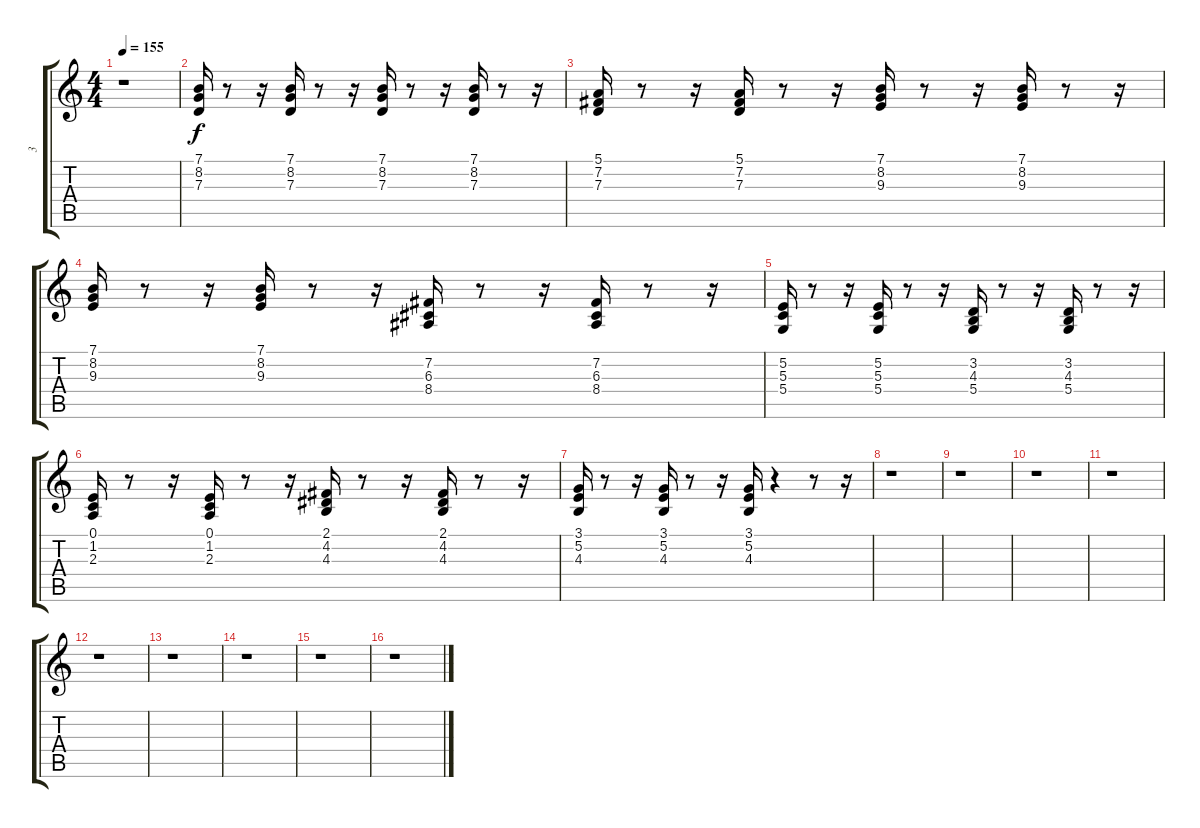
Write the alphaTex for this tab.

\track ("3" "3") {instrument stringensemble1}
\staff {score tabs}
\tuning (E4 B3 G3 D3 A2 E2) {hide}
\ts (4 4)
\tempo 155
\clef g2
\ks c
r.1{dy f instrument stringensemble1} |
(7.1 8.2 7.3).16 r.8 r.16 (7.1 8.2 7.3).16 r.8 r.16 (7.1 8.2 7.3).16 r.8 r.16 (7.1 8.2 7.3).16 r.8 r.16 |
(5.1 7.2 7.3).16 r.8 r.16 (5.1 7.2 7.3).16 r.8 r.16 (7.1 8.2 9.3).16 r.8 r.16 (7.1 8.2 9.3).16 r.8 r.16 |
(7.1 8.2 9.3).16 r.8 r.16 (7.1 8.2 9.3).16 r.8 r.16 (7.2 6.3 8.4).16 r.8 r.16 (7.2 6.3 8.4).16 r.8 r.16 |
(5.2 5.3 5.4).16 r.8 r.16 (5.2 5.3 5.4).16 r.8 r.16 (3.2 4.3 5.4).16 r.8 r.16 (3.2 4.3 5.4).16 r.8 r.16 |
(0.1 1.2 2.3).16 r.8 r.16 (0.1 1.2 2.3).16 r.8 r.16 (2.1 4.2 4.3).16 r.8 r.16 (2.1 4.2 4.3).16 r.8 r.16 |
(3.1 5.2 4.3).16 r.8 r.16 (3.1 5.2 4.3).16 r.8 r.16 (3.1 5.2 4.3).16 r.4 r.8 r.16 |
r.1 |
r.1 |
r.1 |
r.1 |
r.1 |
r.1 |
r.1 |
r.1 |
r.1
